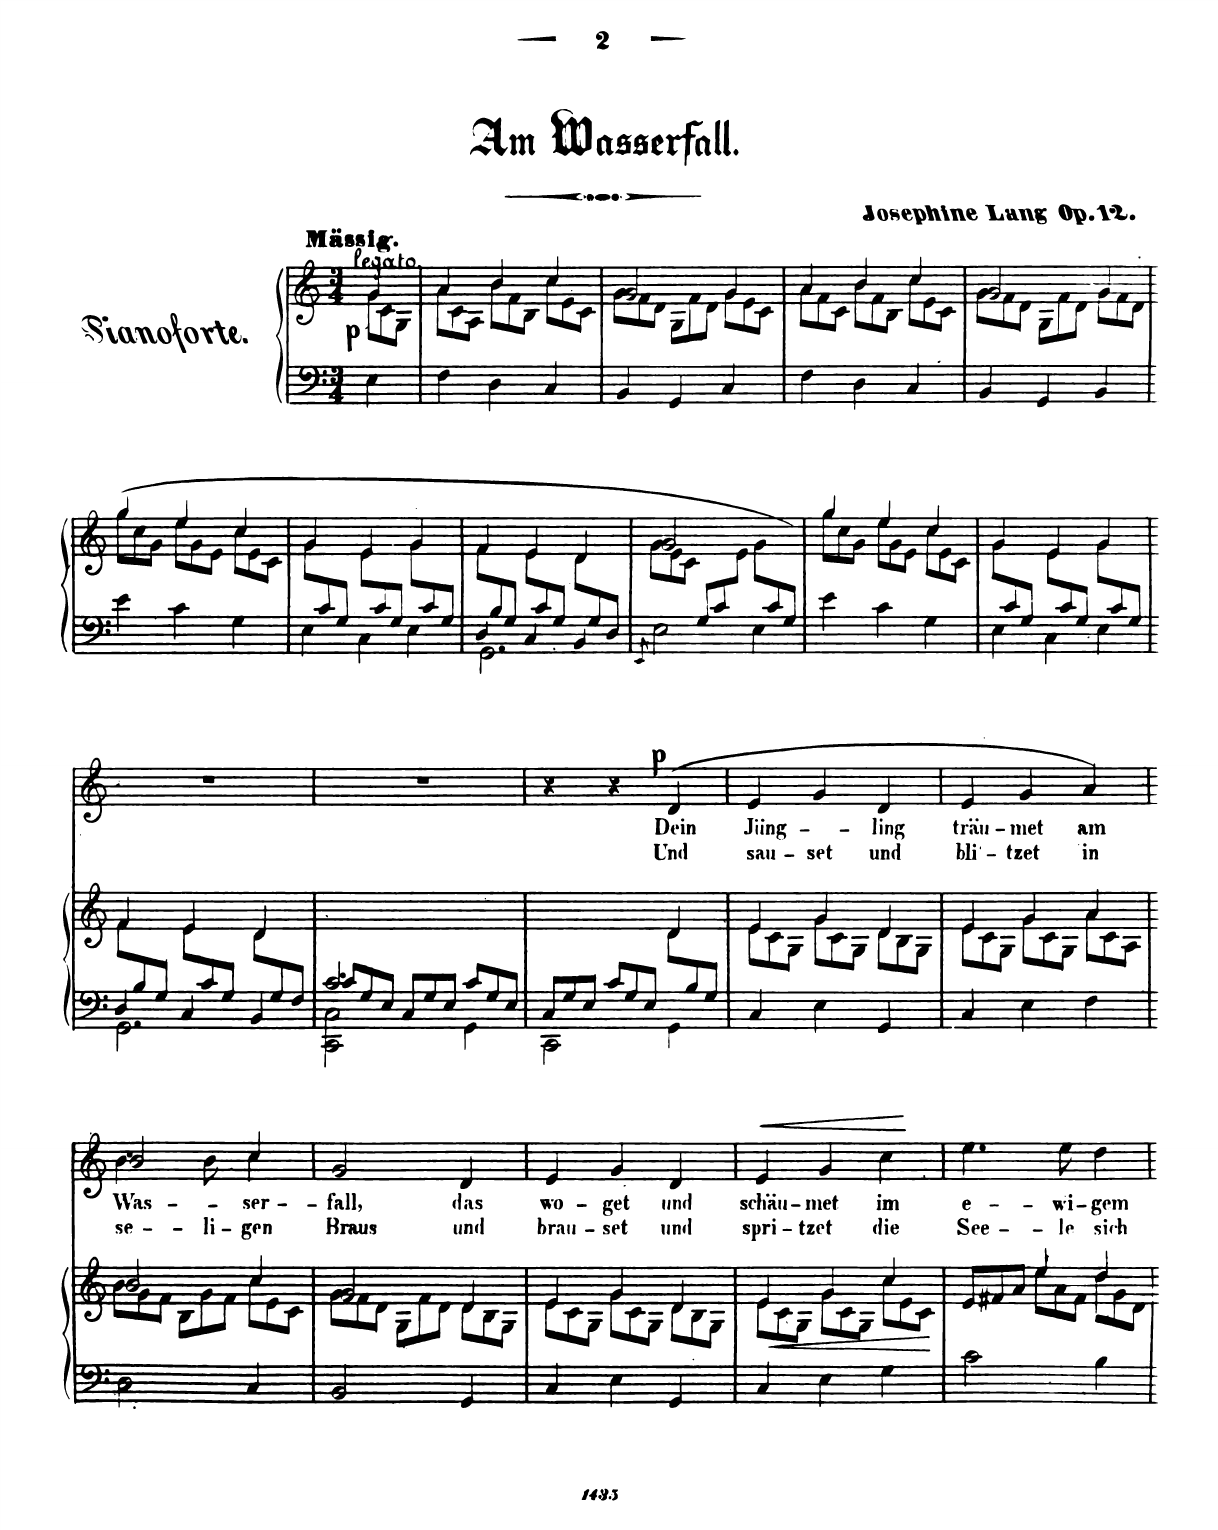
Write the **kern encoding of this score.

**kern	**kern	**dynam	**kern	**text	**text	**dynam
*part2	*part2	*part2	*part1	*part1	*part1	*part1
*staff3	*staff2	*staff2/3	*staff1	*staff1	*staff1	*staff1
*I"Pianoforte	*	*	*I"Singstimme Voice	*	*	*
*I'Pno	*	*	*	*	*	*
*clefF4	*clefG2	*	*clefG2	*	*	*
*k[]	*k[]	*	*k[]	*	*	*
*M3/4	*M3/4	*	*M3/4	*	*	*
=	=	=	=	=	=	=
*	*^	*	*	*	*	*
*	*	*Xbrackettup	*	*	*	*	*
!	!	!	!	!LO:TX:a:B:t=Mässig	!	!	!
!	!LO:TX:i:t=legato	!	!	!	!	!	!
!	!	!	!LO:DY:b	!	!	!	!
4E\	4g/	12g\L	p	4r	.	.	.
.	.	12c\	.	.	.	.	.
.	.	12G\J	.	.	.	.	.
=1	=1	=1	=1	=1	=1	=1	=1
4F\	4a/	12a\L	.	2.r	.	.	.
.	.	12c\	.	.	.	.	.
.	.	12A\J	.	.	.	.	.
4D\	4b/	12b\L	.	.	.	.	.
.	.	12f\	.	.	.	.	.
.	.	12B\J	.	.	.	.	.
4C/	4cc/	12cc\L	.	.	.	.	.
.	.	12e\	.	.	.	.	.
.	.	12c\J	.	.	.	.	.
=2	=2	=2	=2	=2	=2	=2	=2
*	*	*Xtuplet	*	*	*	*	*
4BB/	2g/	12g\L	.	2.r	.	.	.
!	!	!LO:TX:i:t=sim.	!	!	!	!	!
.	.	12f\	.	.	.	.	.
.	.	12d\J	.	.	.	.	.
4GG/	.	12G\L	.	.	.	.	.
.	.	12f\	.	.	.	.	.
.	.	12d\J	.	.	.	.	.
4C/	4g/	12g\L	.	.	.	.	.
.	.	12e\	.	.	.	.	.
.	.	12c\J	.	.	.	.	.
=3	=3	=3	=3	=3	=3	=3	=3
4F\	4a/	12a\L	.	2.r	.	.	.
.	.	12f\	.	.	.	.	.
.	.	12c\J	.	.	.	.	.
4D\	4b/	12b\L	.	.	.	.	.
.	.	12f\	.	.	.	.	.
.	.	12B\J	.	.	.	.	.
4C/	4cc/	12cc\L	.	.	.	.	.
.	.	12e\	.	.	.	.	.
.	.	12c\J	.	.	.	.	.
=4	=4	=4	=4	=4	=4	=4	=4
4BB/	2g/	12g\L	.	2.r	.	.	.
.	.	12f\	.	.	.	.	.
.	.	12d\J	.	.	.	.	.
4GG/	.	12G\L	.	.	.	.	.
.	.	12f\	.	.	.	.	.
.	.	12d\J	.	.	.	.	.
4BB/	4g/	12g\L	.	.	.	.	.
.	.	12f\	.	.	.	.	.
.	.	12d\J	.	.	.	.	.
=5	=5	=5	=5	=5	=5	=5	=5
4e\	(4gg/	12gg\L	.	2.r	.	.	.
.	.	12ee\	.	.	.	.	.
.	.	12b\J	.	.	.	.	.
4c\	4ee/	12ee\L	.	.	.	.	.
.	.	12g\	.	.	.	.	.
.	.	12e\J	.	.	.	.	.
4G\	4cc/	12cc\L	.	.	.	.	.
.	.	12e\	.	.	.	.	.
.	.	12c\J	.	.	.	.	.
=6	=6	=6	=6	=6	=6	=6	=6
*^	*	*	*	*	*	*	*
12ryy	4E\	4g/	12g\L	.	2.r	.	.	.
12c/	.	.	6ryy	.	.	.	.	.
12G/J	.	.	.	.	.	.	.	.
12ryy	4C\	4e/	12e\L	.	.	.	.	.
12c/	.	.	6ryy	.	.	.	.	.
12G/J	.	.	.	.	.	.	.	.
12ryy	4E\	4g/	12g\L	.	.	.	.	.
12c/	.	.	6ryy	.	.	.	.	.
12G/J	.	.	.	.	.	.	.	.
=7	=7	=7	=7	=7	=7	=7	=7	=7
*	*^	*	*	*	*	*	*	*
12ryy	4D/	2.GG\	4f/	12f\L	.	2.r	.	.	.
12B/	.	.	.	6ryy	.	.	.	.	.
12G/J	.	.	.	.	.	.	.	.	.
12ryy	4C/	.	4e/	12e\L	.	.	.	.	.
12c/	.	.	.	6ryy	.	.	.	.	.
12G/J	.	.	.	.	.	.	.	.	.
12ryy	4BB/	.	4d/	12d\L	.	.	.	.	.
12G/	.	.	.	6ryy	.	.	.	.	.
12D/J	.	.	.	.	.	.	.	.	.
=8	=8	=8	=8	=8	=8	=8	=8	=8	=8
.	.	8qEE/	.	.	.	.	.	.	.
12%7ryy	4ryy	2E\	2g/	12g\L	.	2.r	.	.	.
.	.	.	.	12e\	.	.	.	.	.
.	.	.	.	12c\J	.	.	.	.	.
*	*Xtuplet	*	*	*	*	*	*	*	*
.	12G/L	.	.	6ryy	.	.	.	.	.
.	12c/	.	.	.	.	.	.	.	.
.	3ryy	.	.	12e\J	.	.	.	.	.
.	.	4E\	12g\L	6ryy	.	.	.	.	.
12c/	.	.	6ryy	.	.	.	.	.	.
12G/J)	.	.	.	12ryy	.	.	.	.	.
*v	*v	*v	*	*	*	*	*	*	*
=9	=9	=9	=9	=9	=9	=9	=9
4e\	4gg/	12gg\L	.	2.r	.	.	.
.	.	12cc\	.	.	.	.	.
.	.	12g\J	.	.	.	.	.
4c\	4ee/	12ee\L	.	.	.	.	.
.	.	12g\	.	.	.	.	.
.	.	12e\J	.	.	.	.	.
4G\	4cc/	12cc\L	.	.	.	.	.
.	.	12e\	.	.	.	.	.
.	.	12c\J	.	.	.	.	.
=10	=10	=10	=10	=10	=10	=10	=10
*^	*	*	*	*	*	*	*
12ryy	4E\	4g/	12g\L	.	2.r	.	.	.
12c/	.	.	6ryy	.	.	.	.	.
12G/J	.	.	.	.	.	.	.	.
12ryy	4C/	4e/	12e\L	.	.	.	.	.
12c/	.	.	6ryy	.	.	.	.	.
12G/J	.	.	.	.	.	.	.	.
12ryy	4E\	4g/	12g\L	.	.	.	.	.
12c/	.	.	6ryy	.	.	.	.	.
12G/J	.	.	.	.	.	.	.	.
=11	=11	=11	=11	=11	=11	=11	=11	=11
*	*^	*	*	*	*	*	*	*
12ryy	4D/	2.GG\	4f/	12f\L	.	2.r	.	.	.
12B/	.	.	.	6ryy	.	.	.	.	.
12G/J	.	.	.	.	.	.	.	.	.
12ryy	4C/	.	4e/	12e\L	.	.	.	.	.
12c/	.	.	.	6ryy	.	.	.	.	.
12G/J	.	.	.	.	.	.	.	.	.
12ryy	4BB/	.	4d/	12d\L	.	.	.	.	.
12G/	.	.	.	6ryy	.	.	.	.	.
12F/J	.	.	.	.	.	.	.	.	.
*	*	*	*v	*v	*	*	*	*	*
=12	=12	=12	=12	=12	=12	=12	=12	=12
2.c/	12c/L	2CC\ 2C\	2.ryy	.	2.r	.	.	.
.	12G/	.	.	.	.	.	.	.
.	12E/J	.	.	.	.	.	.	.
.	12C/L	.	.	.	.	.	.	.
.	12G/	.	.	.	.	.	.	.
.	12E/J	.	.	.	.	.	.	.
.	12c/L	4GG\	.	.	.	.	.	.
.	12G/	.	.	.	.	.	.	.
.	12E/J	.	.	.	.	.	.	.
*	*v	*v	*	*	*	*	*	*
=13	=13	=13	=13	=13	=13	=13	=13
*	*	*^	*	*	*	*	*
12C/L	2CC\	2ryy	2ryy	.	4r	.	.	.
12G/	.	.	.	.	.	.	.	.
12E/J	.	.	.	.	.	.	.	.
12c/L	.	.	.	.	4r	.	.	.
12G/	.	.	.	.	.	.	.	.
12E/J	.	.	.	.	.	.	.	.
!	!	!	!	!	!	!	!	!LO:DY:a
12ryy	4GG\	4d/	12d\L	.	(4d/	Dein	Und	p
12B/	.	.	6ryy	.	.	.	.	.
12G/J	.	.	.	.	.	.	.	.
*v	*v	*	*	*	*	*	*	*
=14	=14	=14	=14	=14	=14	=14	=14
4C/	4e/	12e\L	.	4e/	Jüng-	sau-	.
.	.	12c\	.	.	.	.	.
.	.	12G\J	.	.	.	.	.
4E\	4g/	12g\L	.	4g/	.	-set	.
.	.	12c\	.	.	.	.	.
.	.	12G\J	.	.	.	.	.
4GG/	4d/	12d\L	.	4d/	-ling	und	.
.	.	12B\	.	.	.	.	.
.	.	12G\J	.	.	.	.	.
=15	=15	=15	=15	=15	=15	=15	=15
4C/	4e/	12e\L	.	4e/	träu-	bli-	.
.	.	12c\	.	.	.	.	.
.	.	12G\J	.	.	.	.	.
4E\	4g/	12g\L	.	4g/	-met	-tzet	.
.	.	12c\	.	.	.	.	.
.	.	12G\J	.	.	.	.	.
4F\	4a/	12a\L	.	4a/)	am	in	.
.	.	12c\	.	.	.	.	.
.	.	12A\J	.	.	.	.	.
=16	=16	=16	=16	=16	=16	=16	=16
*	*	*	*	*^	*	*	*
2D\	2b/	12b\L	.	2b/	4.b\	.	se-	.
.	.	12g\	.	.	.	.	.	.
.	.	12f\J	.	.	.	.	.	.
.	.	12B\L	.	.	.	.	.	.
.	.	12g\	.	.	.	.	.	.
.	.	.	.	.	8b\	.	-li-	.
.	.	12f\J	.	.	.	.	.	.
4C/	4cc/	12cc\L	.	4cc/	4cc\	.	-gen	.
.	.	12e\	.	.	.	.	.	.
.	.	12c\J	.	.	.	.	.	.
*	*	*	*	*v	*v	*	*	*
=17	=17	=17	=17	=17	=17	=17	=17
2BB/	2g/	12g\L	.	2g/	-fall,	Braus	.
.	.	12f\	.	.	.	.	.
.	.	12d\J	.	.	.	.	.
.	.	12G\L	.	.	.	.	.
.	.	12f\	.	.	.	.	.
.	.	12d\J	.	.	.	.	.
4GG/	4d/	12d\L	.	4d/	das	und	.
.	.	12B\	.	.	.	.	.
.	.	12G\J	.	.	.	.	.
=18	=18	=18	=18	=18	=18	=18	=18
4C/	4e/	12e\L	.	4e/	wo-	brau-	.
.	.	12c\	.	.	.	.	.
.	.	12G\J	.	.	.	.	.
4E\	4g/	12g\L	.	4g/	-get	-set	.
.	.	12c\	.	.	.	.	.
.	.	12G\J	.	.	.	.	.
4GG/	4d/	12d\L	.	4d/	und	und	.
.	.	12B\	.	.	.	.	.
.	.	12G\J	.	.	.	.	.
=19	=19	=19	=19	=19	=19	=19	=19
!	!	!	!LO:HP:b	!	!	!	!LO:HP:b
4C/	4e/	12e\L	<	4e/	schäu-	spri-	<
.	.	12c\	.	.	.	.	.
.	.	12G\J	.	.	.	.	.
4E\	4g/	12g\L	.	4g/	-met	-tzet	.
.	.	12c\	.	.	.	.	.
.	.	12G\J	.	.	.	.	.
4G\	4cc/	12cc\L	.	4cc\	im	die	.
.	.	12e\	.	.	.	.	.
.	.	12c\J	.	.	.	.	.
*	*v	*v	*	*	*	*	*
.	.	[	.	.	.	[
=20	=20	=20	=20	=20	=20	=20
*	*^	*	*	*	*	*
2c\	12e/L	4ryy	.	4.ee\	e-	See-	.
.	12f#X/	.	.	.	.	.	.
.	12a/J	.	.	.	.	.	.
.	4ee/	12ee\L	.	.	.	.	.
.	.	12a\	.	.	.	.	.
.	.	.	.	8ee\	-wi-	-le	.
.	.	12f#\J	.	.	.	.	.
4B\	4dd/	12dd\L	.	4dd\	-gem	sich	.
.	.	12g\	.	.	.	.	.
.	.	12d\J	.	.	.	.	.
*	*v	*v	*	*	*	*	*
=	=	=	=	=	=	=
*-	*-	*-	*-	*-	*-	*-
